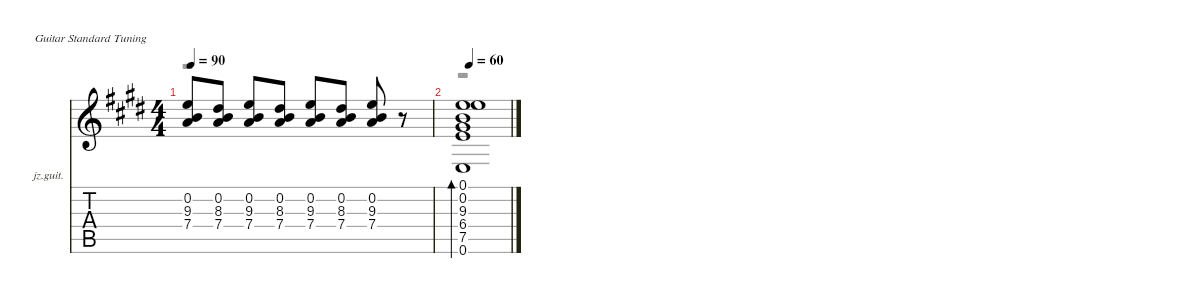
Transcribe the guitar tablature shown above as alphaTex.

\defaultSystemsLayout 4
\hideDynamics
\bracketExtendMode nobrackets
\firstSystemTrackNameOrientation horizontal
\otherSystemsTrackNameOrientation horizontal
\track ("Rhythm (w/ Slight Distortion)" "jz.guit.") {instrument electricguitarjazz}
\staff {score tabs}
\tuning (E4 B3 G3 D3 A2 E2)
\voice
\ts (4 4)
\tempo 90
\clef g2
\ks c#minor
(0.2{acc forcenatural} 9.3{acc forcenatural} 7.4{acc forcenatural}).8{dy mf} (0.2{acc forcenatural} 8.3{acc #} 7.4{acc forcenatural}).8 (0.2{acc forcenatural} 9.3{acc forcenatural} 7.4{acc forcenatural}).8 (0.2{acc forcenatural} 8.3{acc #} 7.4{acc forcenatural}).8 (0.2{acc forcenatural} 9.3{acc forcenatural} 7.4{acc forcenatural}).8 (0.2{acc forcenatural} 8.3{acc #} 7.4{acc forcenatural}).8 (0.2{acc forcenatural} 9.3{acc forcenatural} 7.4{acc forcenatural}).8 r.8 |
\tempo 60
(0.1{acc forcenatural} 0.2{acc forcenatural} 9.3{acc forcenatural} 6.4{acc #} 7.5{acc forcenatural} 0.6{acc forcenatural}).1{bd 30}
\voice
\clef g2
\ottava regular
\simile none
\ks c#minor
r.1{dy f} |
r.1
